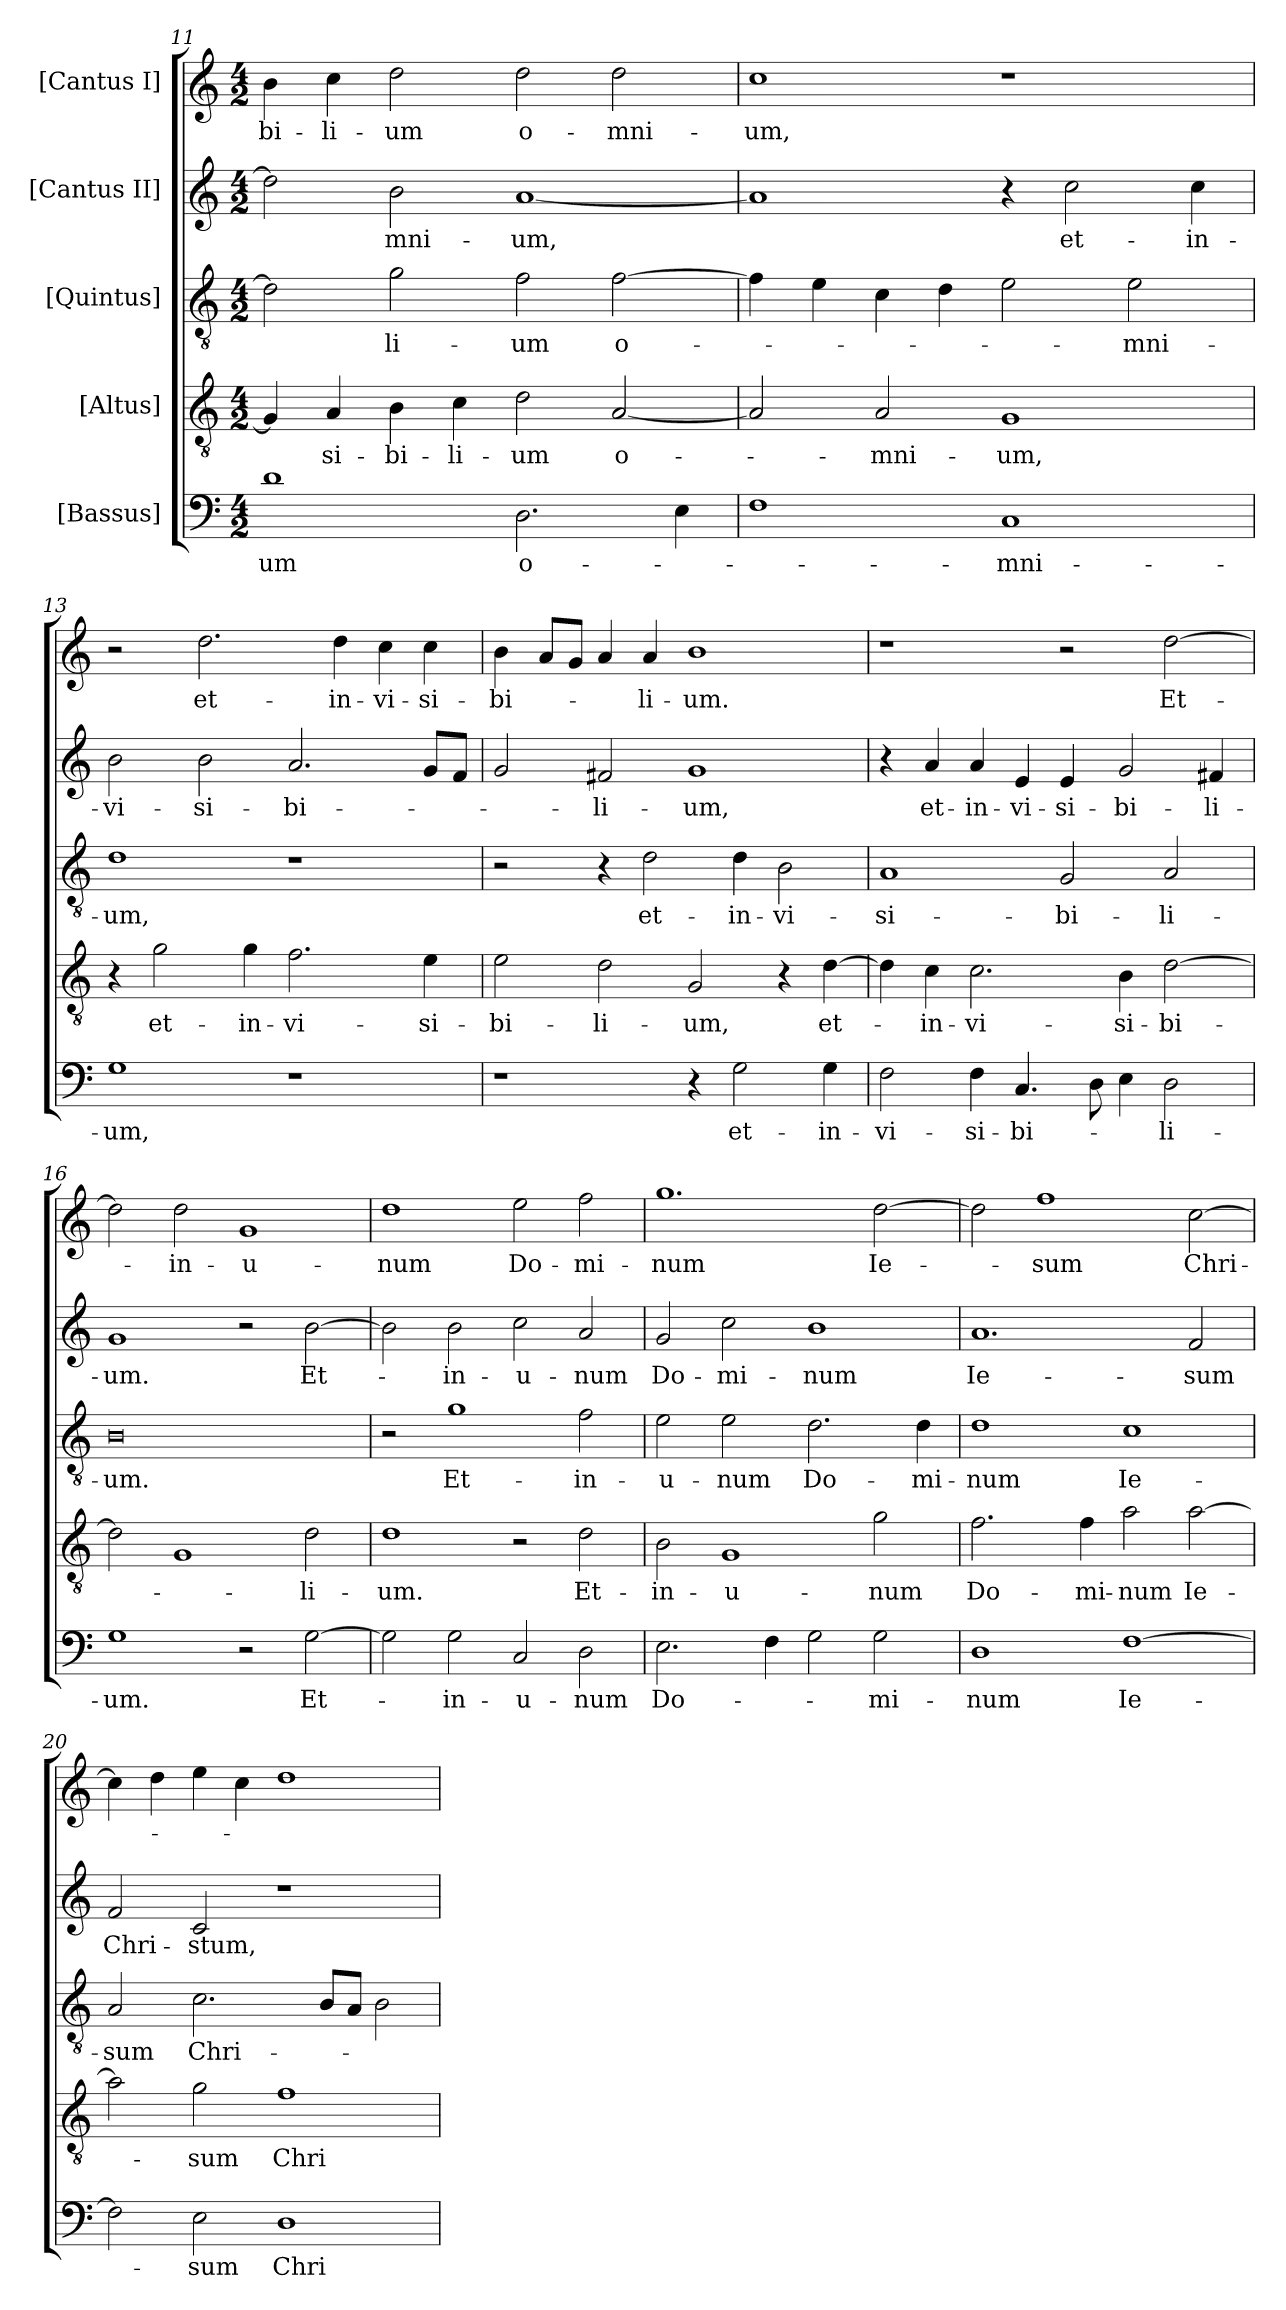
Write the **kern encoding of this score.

**kern	**text	**kern	**text	**kern	**text	**kern	**text	**kern	**text
*part5	*part5	*part4	*part4	*part3	*part3	*part2	*part2	*part1	*part1
*staff5	*staff5	*staff4	*staff4	*staff3	*staff3	*staff2	*staff2	*staff1	*staff1
*I"[Bassus]	*	*I"[Altus]	*	*I"[Quintus]	*	*I"[Cantus II]	*	*I"[Cantus I]	*
*clefF4	*	*clefGv2	*	*clefGv2	*	*clefG2	*	*clefG2	*
*k[]	*	*k[]	*	*k[]	*	*k[]	*	*k[]	*
*M4/2	*	*M4/2	*	*M4/2	*	*M4/2	*	*M4/2	*
=11	=11	=11	=11	=11	=11	=11	=11	=11	=11
1d\	-um	4G/]	.	2d\]	.	2dd\]	.	4b\	-bi-
.	.	4A/	-si-	.	.	.	.	4cc\	-li-
.	.	4B\	-bi-	2g\	-li-	2b\	-mni-	2dd\	-um
.	.	4c\	-li-	.	.	.	.	.	.
2.D\	o-	2d\	-um	2f\	-um	[1a/	-um,	2dd\	o-
.	.	[2A/	o-	[2f\	o-	.	.	2dd\	-mni-
4E\	.	.	.	.	.	.	.	.	.
=12	=12	=12	=12	=12	=12	=12	=12	=12	=12
1F\	.	2A/]	.	4f\]	.	1a/]	.	1cc\	-um,
.	.	.	.	4e\	.	.	.	.	.
.	.	2A/	-mni-	4c\	.	.	.	.	.
.	.	.	.	4d\	.	.	.	.	.
1C/	-mni-	1G/	-um,	2e\	.	4r	.	1r	.
.	.	.	.	.	.	2cc\	et-	.	.
.	.	.	.	2e\	-mni-	.	.	.	.
.	.	.	.	.	.	4cc\	in-	.	.
=13	=13	=13	=13	=13	=13	=13	=13	=13	=13
1G\	-um,	4r	.	1d\	-um,	2b\	-vi-	2r	.
.	.	2g\	et-	.	.	.	.	.	.
.	.	.	.	.	.	2b\	-si-	2.dd\	et-
.	.	4g\	in-	.	.	.	.	.	.
1r	.	2.f\	-vi-	1r	.	2.a/	-bi-	.	.
.	.	.	.	.	.	.	.	4dd\	in-
.	.	.	.	.	.	.	.	4cc\	-vi-
.	.	4e\	-si-	.	.	8g/L	.	4cc\	-si-
.	.	.	.	.	.	8f/J	.	.	.
=14	=14	=14	=14	=14	=14	=14	=14	=14	=14
1r	.	2e\	-bi-	2r	.	2g/	.	4b\	-bi-
.	.	.	.	.	.	.	.	8a/L	.
.	.	.	.	.	.	.	.	8g/J	.
.	.	2d\	-li-	4r	.	2f#X/	-li-	4a/	.
.	.	.	.	2d\	et-	.	.	4a/	-li-
4r	.	2G/	-um,	.	.	1g/	-um,	1b\	-um.
2G\	et-	.	.	4d\	in-	.	.	.	.
.	.	4r	.	2B\	-vi-	.	.	.	.
4G\	in-	[4d\	et-	.	.	.	.	.	.
=15	=15	=15	=15	=15	=15	=15	=15	=15	=15
2F\	-vi-	4d\]	.	1A/	-si-	4r	.	1r	.
.	.	4c\	in-	.	.	4a/	et-	.	.
4F\	-si-	2.c\	-vi-	.	.	4a/	in-	.	.
4.C/	-bi-	.	.	.	.	4e/	-vi-	.	.
.	.	.	.	2G/	-bi-	4e/	-si-	2r	.
8D\	.	.	.	.	.	.	.	.	.
4E\	.	4B\	-si-	.	.	2g/	-bi-	.	.
2D\	-li-	[2d\	-bi-	2A/	-li-	.	.	[2dd\	Et-
.	.	.	.	.	.	4f#X/	-li-	.	.
=16	=16	=16	=16	=16	=16	=16	=16	=16	=16
1G\	-um.	2d\]	.	0B\	-um.	1g/	-um.	2dd\]	.
.	.	1G/	.	.	.	.	.	2dd\	in-
2r	.	.	.	.	.	2r	.	1g/	u-
[2G\	Et-	2d\	-li-	.	.	[2b\	Et-	.	.
=17	=17	=17	=17	=17	=17	=17	=17	=17	=17
2G\]	.	1d\	-um.	2r	.	2b\]	.	1dd\	-num
2G\	in-	.	.	1g\	Et-	2b\	in-	.	.
2C/	u-	2r	.	.	.	2cc\	u-	2ee\	Do-
2D\	-num	2d\	Et-	2f\	in-	2a/	-num	2ff\	-mi-
=18	=18	=18	=18	=18	=18	=18	=18	=18	=18
2.E\	Do-	2B\	in-	2e\	u-	2g/	Do-	1.gg\	-num
.	.	1G/	u-	2e\	-num	2cc\	-mi-	.	.
4F\	.	.	.	.	.	.	.	.	.
2G\	.	.	.	2.d\	Do-	1b\	-num	.	.
2G\	-mi-	2g\	-num	.	.	.	.	[2dd\	Ie-
.	.	.	.	4d\	-mi-	.	.	.	.
=19	=19	=19	=19	=19	=19	=19	=19	=19	=19
1D\	-num	2.f\	Do-	1d\	-num	1.a/	Ie-	2dd\]	.
.	.	.	.	.	.	.	.	1ff\	-sum
.	.	4f\	-mi-	.	.	.	.	.	.
[1F\	Ie-	2a\	-num	1c\	Ie-	.	.	.	.
.	.	[2a\	Ie-	.	.	2f/	-sum	[2cc\	Chri-
=20	=20	=20	=20	=20	=20	=20	=20	=20	=20
2F\]	.	2a\]	.	2A/	-sum	2f/	Chri-	4cc\]	.
.	.	.	.	.	.	.	.	4dd\	.
2E\	-sum	2g\	-sum	2.c\	Chri-	2c/	-stum,	4ee\	.
.	.	.	.	.	.	.	.	4cc\	.
1D\	Chri-	1f\	Chri-	.	.	1r	.	1dd\	.
.	.	.	.	8B/L	.	.	.	.	.
.	.	.	.	8A/J	.	.	.	.	.
.	.	.	.	2B\	.	.	.	.	.
=	=	=	=	=	=	=	=	=	=
*-	*-	*-	*-	*-	*-	*-	*-	*-	*-
